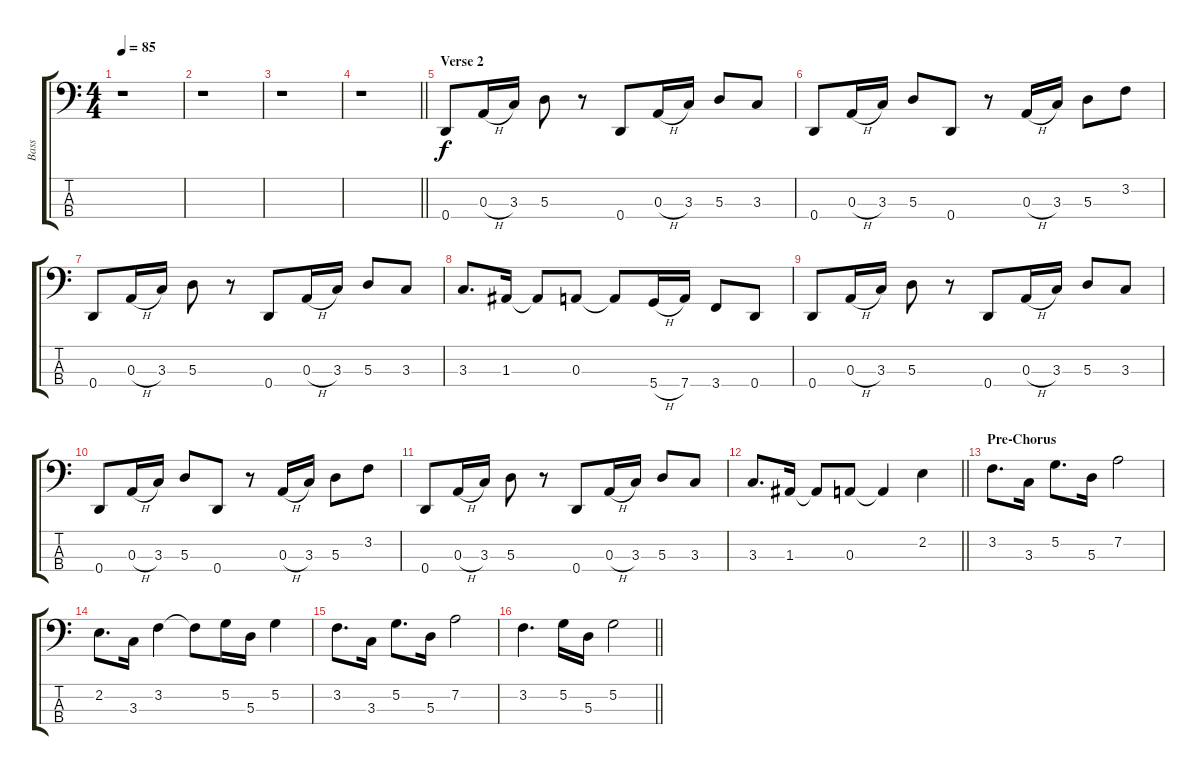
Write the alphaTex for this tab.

\track ("Bass" "Bass") {instrument electricbassfinger}
\staff {score tabs}
\tuning (G2 D2 A1 D1) {hide}
\ts (4 4)
\tempo 85
\clef f4
\ks c
r.1{dy f} |
r.1 |
r.1 |
\barLineRight lightlight
r.1 |
\section ("" "Verse 2")
0.4.8 0.3{h}.16 3.3.16 5.3.8 r.8 0.4.8 0.3{h}.16 3.3.16 5.3.8 3.3.8 |
0.4.8 0.3{h}.16 3.3.16 5.3.8 0.4.8 r.8 0.3{h}.16 3.3.16 5.3.8 3.2.8 |
0.4.8 0.3{h}.16 3.3.16 5.3.8 r.8 0.4.8 0.3{h}.16 3.3.16 5.3.8 3.3.8 |
3.3.8{d} 1.3.16 1.3{t}.8 0.3.8 0.3{t}.8 5.4{h}.16 7.4.16 3.4.8 0.4.8 |
0.4.8 0.3{h}.16 3.3.16 5.3.8 r.8 0.4.8 0.3{h}.16 3.3.16 5.3.8 3.3.8 |
0.4.8 0.3{h}.16 3.3.16 5.3.8 0.4.8 r.8 0.3{h}.16 3.3.16 5.3.8 3.2.8 |
0.4.8 0.3{h}.16 3.3.16 5.3.8 r.8 0.4.8 0.3{h}.16 3.3.16 5.3.8 3.3.8 |
\barLineRight lightlight
3.3.8{d} 1.3.16 1.3{t}.8 0.3.8 0.3{t}.4 2.2.4 |
\section ("" "Pre-Chorus")
3.2.8{d} 3.3.16 5.2.8{d} 5.3.16 7.2.2 |
2.2.8{d} 3.3.16 3.2.4 3.2{t}.8 5.2.16 5.3.16 5.2.4 |
3.2.8{d} 3.3.16 5.2.8{d} 5.3.16 7.2.2 |
\barLineRight lightlight
3.2.4{d} 5.2.16 5.3.16 5.2.2
